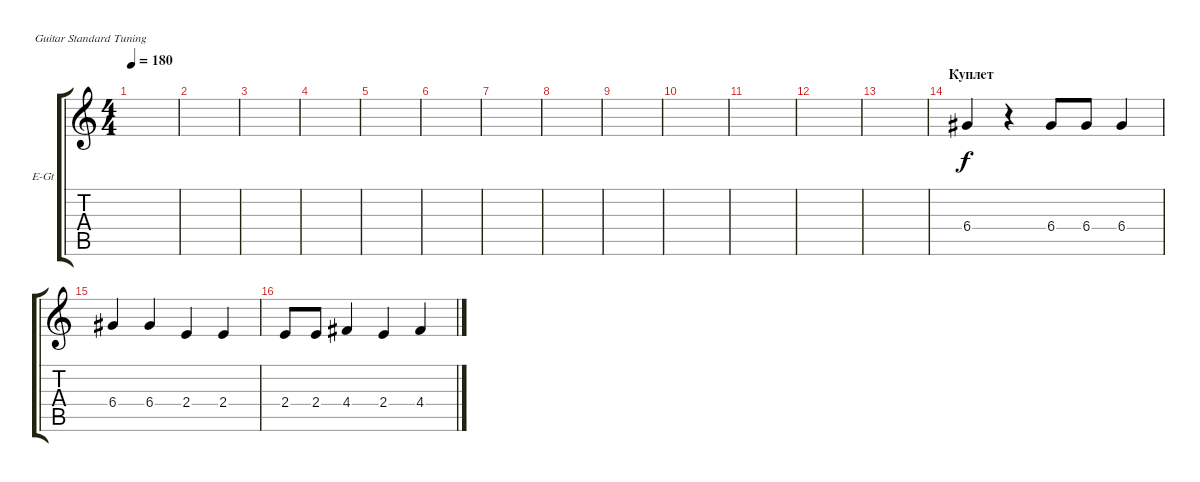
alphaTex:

\defaultSystemsLayout 4
\bracketExtendMode groupsimilarinstruments
\firstSystemTrackNameOrientation horizontal
\otherSystemsTrackNameOrientation horizontal
\track ("Виктор Цой (Вокал)" "E-Gt") {instrument electricguitarclean}
\staff {score tabs}
\tuning (E4 B3 G3 D3 A2 E2)
\ts (4 4)
\tempo 180
\clef g2
\ks c
|
\scale
0.487395 |
|
|
|
|
|
\scale
0.256303 |
\scale
0.256303 |
\scale
0.333333 |
\scale
0.333333 |
\scale
0.333333 |
\scale
0.333333 |
\section ("" "Куплет")
\scale
0.333333 6.4.4 r.4 6.4.8 6.4.8 6.4.4 |
\scale
0.333333 6.4.4 6.4.4 2.4.4 2.4.4 |
\scale
0.333333 2.4.8 2.4.8 4.4.4 2.4.4 4.4.4
